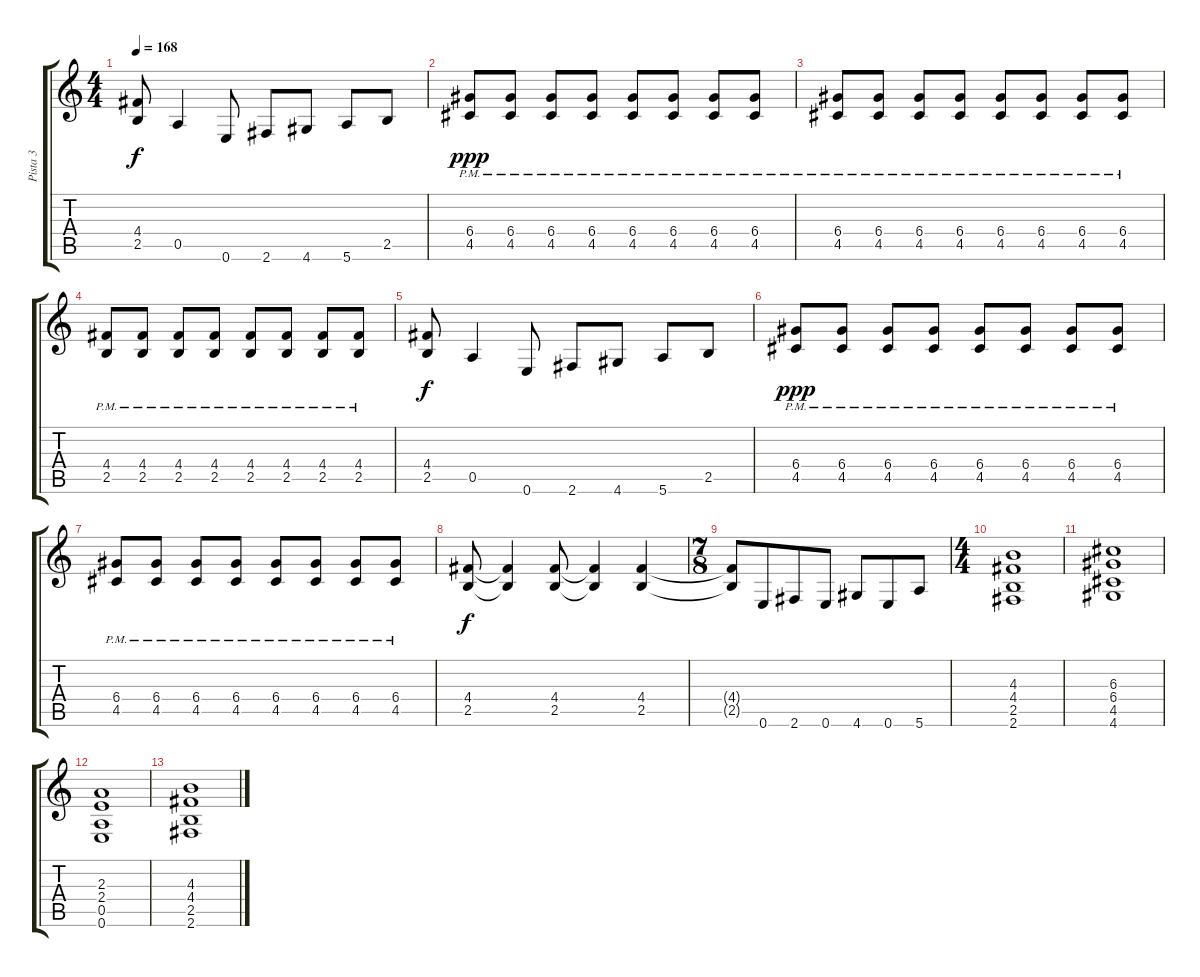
\track ("Pista 3" "Pista 3") {instrument overdrivenguitar}
\staff {score tabs}
\tuning (E4 B3 G3 D3 A2 E2) {hide}
\ts (4 4)
\tempo 168
\clef g2
\ks c
(4.4 2.5).8{dy f} 0.5.4 0.6.8 2.6.8 4.6.8 5.6.8 2.5.8 |
(6.4{pm} 4.5{pm}).8{dy ppp} (6.4{pm} 4.5{pm}).8 (6.4{pm} 4.5{pm}).8 (6.4{pm} 4.5{pm}).8 (6.4{pm} 4.5{pm}).8 (6.4{pm} 4.5{pm}).8 (6.4{pm} 4.5{pm}).8 (6.4{pm} 4.5{pm}).8 |
(6.4{pm} 4.5{pm}).8 (6.4{pm} 4.5{pm}).8 (6.4{pm} 4.5{pm}).8 (6.4{pm} 4.5{pm}).8 (6.4{pm} 4.5{pm}).8 (6.4{pm} 4.5{pm}).8 (6.4{pm} 4.5{pm}).8 (6.4{pm} 4.5{pm}).8 |
(4.4{pm} 2.5{pm}).8 (4.4{pm} 2.5{pm}).8 (4.4{pm} 2.5{pm}).8 (4.4{pm} 2.5{pm}).8 (4.4{pm} 2.5{pm}).8 (4.4{pm} 2.5{pm}).8 (4.4{pm} 2.5{pm}).8 (4.4{pm} 2.5{pm}).8 |
(4.4 2.5).8{dy f} 0.5.4 0.6.8 2.6.8 4.6.8 5.6.8 2.5.8 |
(6.4{pm} 4.5{pm}).8{dy ppp} (6.4{pm} 4.5{pm}).8 (6.4{pm} 4.5{pm}).8 (6.4{pm} 4.5{pm}).8 (6.4{pm} 4.5{pm}).8 (6.4{pm} 4.5{pm}).8 (6.4{pm} 4.5{pm}).8 (6.4{pm} 4.5{pm}).8 |
(6.4{pm} 4.5{pm}).8 (6.4{pm} 4.5{pm}).8 (6.4{pm} 4.5{pm}).8 (6.4{pm} 4.5{pm}).8 (6.4{pm} 4.5{pm}).8 (6.4{pm} 4.5{pm}).8 (6.4{pm} 4.5{pm}).8 (6.4{pm} 4.5{pm}).8 |
(4.4 2.5).8{dy f} (4.4{t} 2.5{t}).4 (4.4 2.5).8 (4.4{t} 2.5{t}).4 (4.4 2.5).4 |
\ts (7 8)
(4.4{t} 2.5{t}).8 0.6.8 2.6.8 0.6.8 4.6.8 0.6.8 5.6.8 |
\ts (4 4)
(4.3 4.4 2.5 2.6).1 |
(6.3 6.4 4.5 4.6).1 |
(2.3 2.4 0.5 0.6).1 |
(4.3 4.4 2.5 2.6).1
